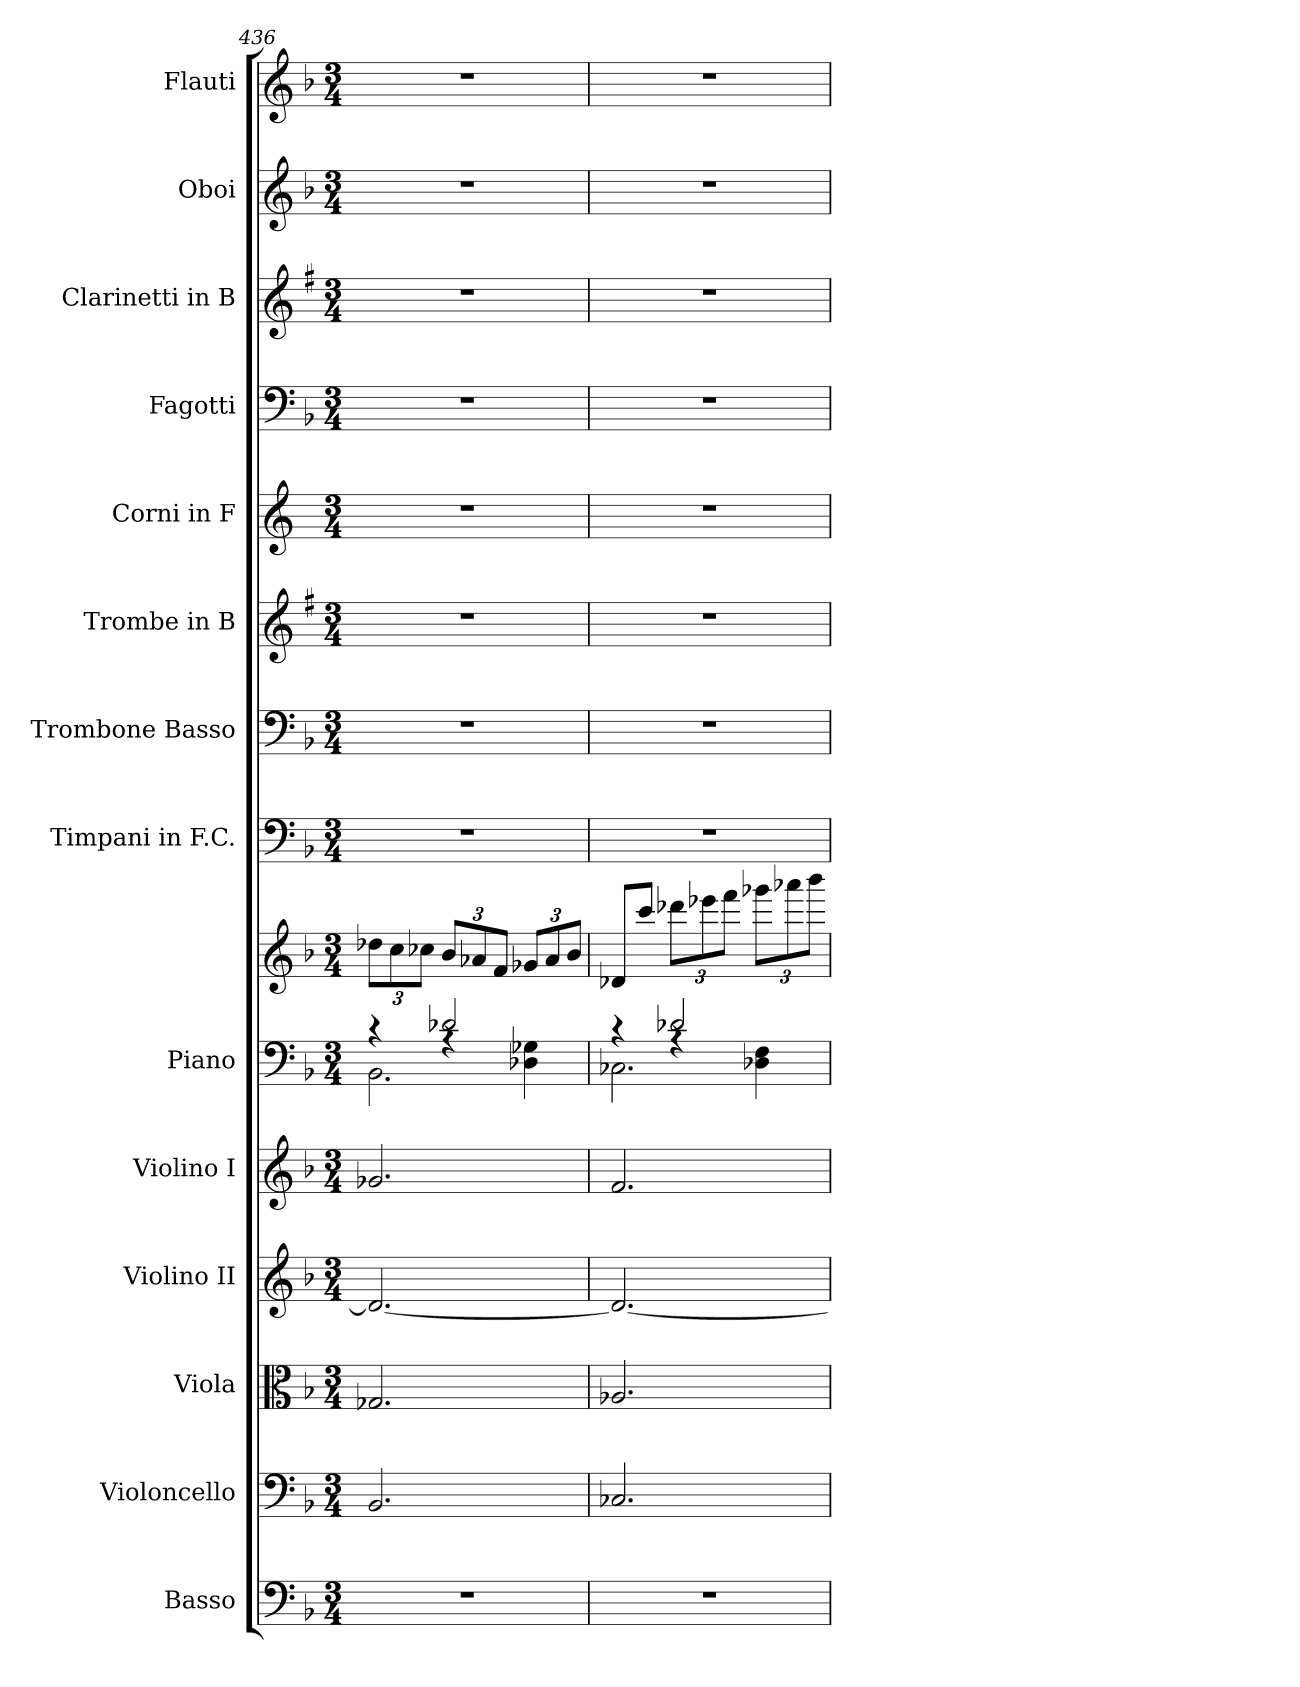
**kern	**kern	**kern	**kern	**kern	**kern	**kern	**kern	**kern	**kern	**kern	**kern	**kern	**kern	**kern
*part14	*part13	*part12	*part11	*part10	*part9	*part9	*part8	*part7	*part6	*part5	*part4	*part3	*part2	*part1
*staff15	*staff14	*staff13	*staff12	*staff11	*staff10	*staff9	*staff8	*staff7	*staff6	*staff5	*staff4	*staff3	*staff2	*staff1
*I"Basso	*I"Violoncello	*I"Viola	*I"Violino II	*I"Violino I	*I"Piano	*	*I"Timpani in F.C.	*I"Trombone Basso	*I"Trombe in B	*I"Corni in F	*I"Fagotti	*I"Clarinetti in B	*I"Oboi	*I"Flauti
*	*	*	*	*	*I'Pno.	*	*I'Timp.	*	*	*	*	*	*I'Ob.	*I'Fl.
*clefF4	*clefF4	*clefC3	*clefG2	*clefG2	*clefF4	*clefG2	*clefF4	*clefF4	*clefG2	*clefG2	*clefF4	*clefG2	*clefG2	*clefG2
*ITrd7c12	*	*	*	*	*	*	*	*	*ITrd1c2	*ITrd4c7	*	*ITrd1c2	*	*
*k[b-]	*k[b-]	*k[b-]	*k[b-]	*k[b-]	*k[b-]	*k[b-]	*k[b-]	*k[b-]	*k[b-]	*k[b-]	*k[b-]	*k[b-]	*k[b-]	*k[b-]
*M3/4	*M3/4	*M3/4	*M3/4	*M3/4	*M3/4	*M3/4	*M3/4	*M3/4	*M3/4	*M3/4	*M3/4	*M3/4	*M3/4	*M3/4
=436	=436	=436	=436	=436	=436	=436	=436	=436	=436	=436	=436	=436	=436	=436
*	*	*	*	*	*^	*	*	*	*	*	*	*	*	*
*	*	*	*	*	*	*^	*	*	*	*	*	*	*	*	*
*	*	*	*	*	*	*	*	*Xbrackettup	*	*	*	*	*	*	*	*
2.r	2.BB-/	2.G-X/	2.d-/_	2.g-X/	4rc	4ryy	2.BB-\	12dd-X\L	2.r	2.r	2.r	2.r	2.r	2.r	2.r	2.r
.	.	.	.	.	.	.	.	12cc\	.	.	.	.	.	.	.	.
.	.	.	.	.	.	.	.	12cc-X\J	.	.	.	.	.	.	.	.
.	.	.	.	.	2d-X/	4rA	.	12b-/L	.	.	.	.	.	.	.	.
.	.	.	.	.	.	.	.	12a-X/	.	.	.	.	.	.	.	.
.	.	.	.	.	.	.	.	12f/J	.	.	.	.	.	.	.	.
.	.	.	.	.	.	4D-X\ 4G-X\	.	12g-X/L	.	.	.	.	.	.	.	.
.	.	.	.	.	.	.	.	12a-/	.	.	.	.	.	.	.	.
.	.	.	.	.	.	.	.	12b-/J	.	.	.	.	.	.	.	.
=437	=437	=437	=437	=437	=437	=437	=437	=437	=437	=437	=437	=437	=437	=437	=437	=437
2.r	2.C-X/	2.A-X/	2.d-/_	2.f/	4rc	4ryy	2.C-X\	8d-X/L	2.r	2.r	2.r	2.r	2.r	2.r	2.r	2.r
.	.	.	.	.	.	.	.	8ccc/J	.	.	.	.	.	.	.	.
.	.	.	.	.	2d-X/	4rA	.	12ddd-X\L	.	.	.	.	.	.	.	.
.	.	.	.	.	.	.	.	12eee-X\	.	.	.	.	.	.	.	.
.	.	.	.	.	.	.	.	12fff\J	.	.	.	.	.	.	.	.
.	.	.	.	.	.	4D-X\ 4F\	.	12ggg-X\L	.	.	.	.	.	.	.	.
.	.	.	.	.	.	.	.	12aaa-X\	.	.	.	.	.	.	.	.
.	.	.	.	.	.	.	.	12bbb-\J	.	.	.	.	.	.	.	.
*	*	*	*	*	*v	*v	*v	*	*	*	*	*	*	*	*	*
=	=	=	=	=	=	=	=	=	=	=	=	=	=	=
*-	*-	*-	*-	*-	*-	*-	*-	*-	*-	*-	*-	*-	*-	*-
